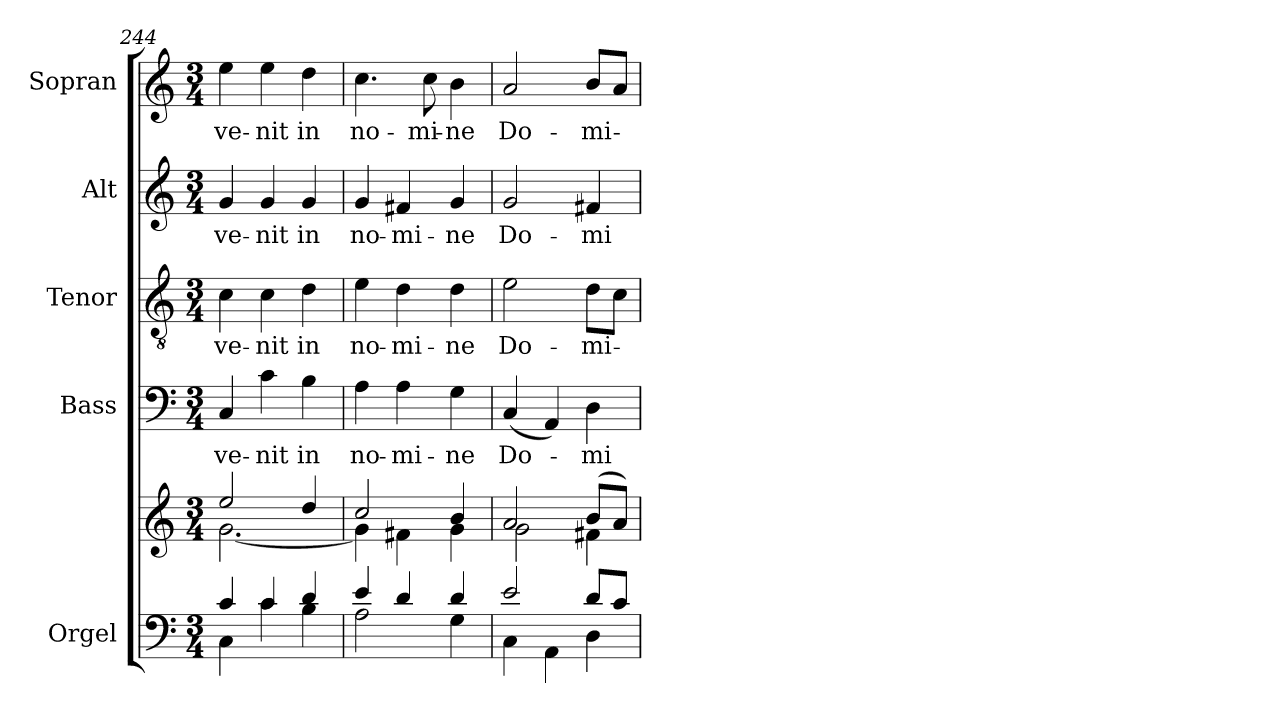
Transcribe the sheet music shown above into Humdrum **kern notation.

**kern	**kern	**kern	**text	**kern	**text	**kern	**text	**kern	**text
*part5	*part5	*part4	*part4	*part3	*part3	*part2	*part2	*part1	*part1
*staff6	*staff5	*staff4	*staff4	*staff3	*staff3	*staff2	*staff2	*staff1	*staff1
*I"Orgel	*	*I"Bass	*	*I"Tenor	*	*I"Alt	*	*I"Sopran	*
*I'Org.	*	*I'B.	*	*I'T.	*	*I'A.	*	*I'S.	*
*clefF4	*clefG2	*clefF4	*	*clefGv2	*	*clefG2	*	*clefG2	*
*k[]	*k[]	*k[]	*	*k[]	*	*k[]	*	*k[]	*
*C:	*C:	*C:	*	*C:	*	*C:	*	*C:	*
*M3/4	*M3/4	*M3/4	*	*M3/4	*	*M3/4	*	*M3/4	*
=244	=244	=244	=244	=244	=244	=244	=244	=244	=244
*^	*^	*	*	*	*	*	*	*	*
!	!	!	!	!	!LO:LY:b	!	!LO:LY:b	!	!LO:LY:b	!	!LO:LY:b
4c/	4C\	2ee/	[<2.g\	4C/	ve-	4c\	ve-	4g/	ve-	4ee\	ve-
!	!	!	!	!	!LO:LY:b	!	!LO:LY:b	!	!LO:LY:b	!	!LO:LY:b
4c/	4c\	.	.	4c\	-nit	4c\	-nit	4g/	-nit	4ee\	-nit
!	!	!	!	!	!LO:LY:b	!	!LO:LY:b	!	!LO:LY:b	!	!LO:LY:b
4d/	4B\	4dd/	.	4B\	in	4d\	in	4g/	in	4dd\	in
!!LO:LB:g=z
=245	=245	=245	=245	=245	=245	=245	=245	=245	=245	=245	=245
!	!	!	!	!	!LO:LY:b	!	!LO:LY:b	!	!LO:LY:b	!	!LO:LY:b
4e/	2A\	2cc/	4g\]	4A\	no-	4e\	no-	4g/	no-	4.cc\	no-
!	!	!	!	!	!LO:LY:b	!	!LO:LY:b	!	!LO:LY:b	!	!
4d/	.	.	4f#X\	4A\	-mi-	4d\	-mi-	4f#X/	-mi-	.	.
!	!	!	!	!	!	!	!	!	!	!	!LO:LY:b
.	.	.	.	.	.	.	.	.	.	8cc\	-mi-
!	!	!	!	!	!LO:LY:b	!	!LO:LY:b	!	!LO:LY:b	!	!LO:LY:b
4d/	4G\	4b/	4g\	4G\	-ne	4d\	-ne	4g/	-ne	4b\	-ne
=246	=246	=246	=246	=246	=246	=246	=246	=246	=246	=246	=246
!	!	!	!	!	!LO:LY:b	!	!LO:LY:b	!	!LO:LY:b	!	!LO:LY:b
2e/	4C\	2a/	2g\	(<4C/	Do-	2e\	Do-	2g/	Do-	2a/	Do-
.	4AA\	.	.	4AA/)	.	.	.	.	.	.	.
!	!	!	!	!	!LO:LY:b	!	!LO:LY:b	!	!LO:LY:b	!	!LO:LY:b
8d/L	4D\	(>8b/L	4f#X\	4D\	-mi-	8d\L	-mi-	4f#X/	-mi-	8b/L	-mi-
8c/J	.	8a/J)	.	.	.	8c\J	.	.	.	8a/J	.
*v	*v	*	*	*	*	*	*	*	*	*	*
*	*v	*v	*	*	*	*	*	*	*	*
=	=	=	=	=	=	=	=	=	=
*-	*-	*-	*-	*-	*-	*-	*-	*-	*-
